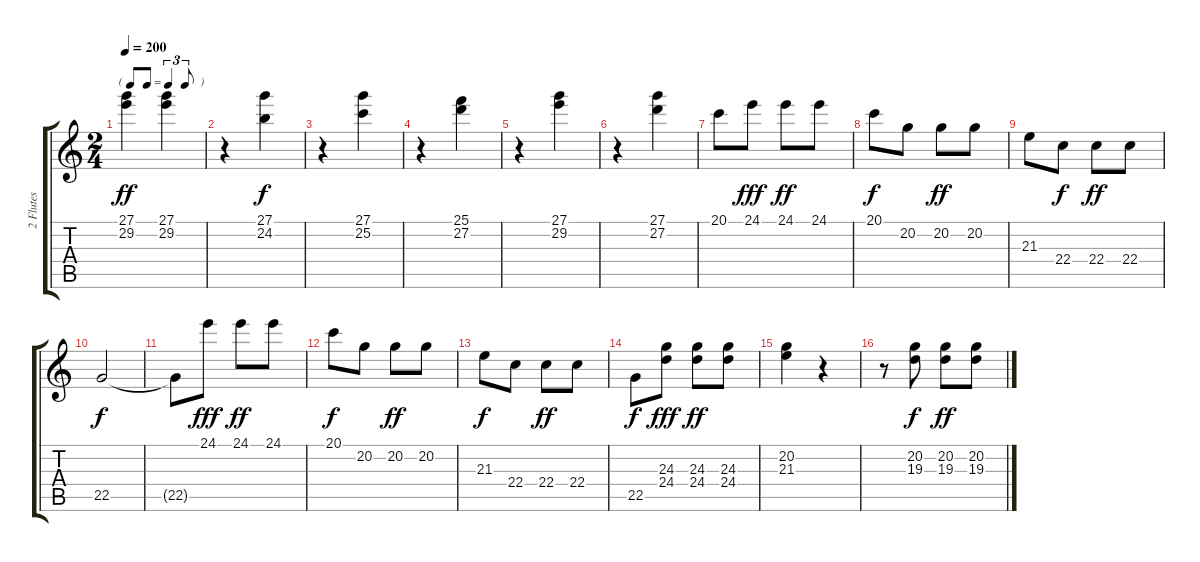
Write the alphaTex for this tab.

\track ("2 Flutes" "2 Flutes") {instrument flute}
\staff {score tabs}
\tuning (E4 B3 G3 D3 A2 E2) {hide}
\ts (2 4)
\tf triplet8th
\tempo 200
\clef g2
\ks c
(27.1 29.2).4{dy ff} (27.1 29.2).4 |
r.4 (27.1 24.2).4{dy f} |
r.4 (27.1 25.2).4 |
r.4 (25.1 27.2).4 |
r.4 (27.1 29.2).4 |
r.4 (27.1 27.2).4 |
20.1.8 24.1.8{dy fff} 24.1.8{dy ff} 24.1.8 |
20.1.8{dy f} 20.2.8 20.2.8{dy ff} 20.2.8 |
21.3.8 22.4.8{dy f} 22.4.8{dy ff} 22.4.8 |
22.5.2{dy f} |
22.5{t}.8 24.1.8{dy fff} 24.1.8{dy ff} 24.1.8 |
20.1.8{dy f} 20.2.8 20.2.8{dy ff} 20.2.8 |
21.3.8{dy f} 22.4.8 22.4.8{dy ff} 22.4.8 |
22.5.8{dy f} (24.3 24.4).8{dy fff} (24.3 24.4).8{dy ff} (24.3 24.4).8 |
(20.2 21.3).4 r.4 |
r.8 (20.2 19.3).8{dy f} (20.2 19.3).8{dy ff} (20.2 19.3).8
